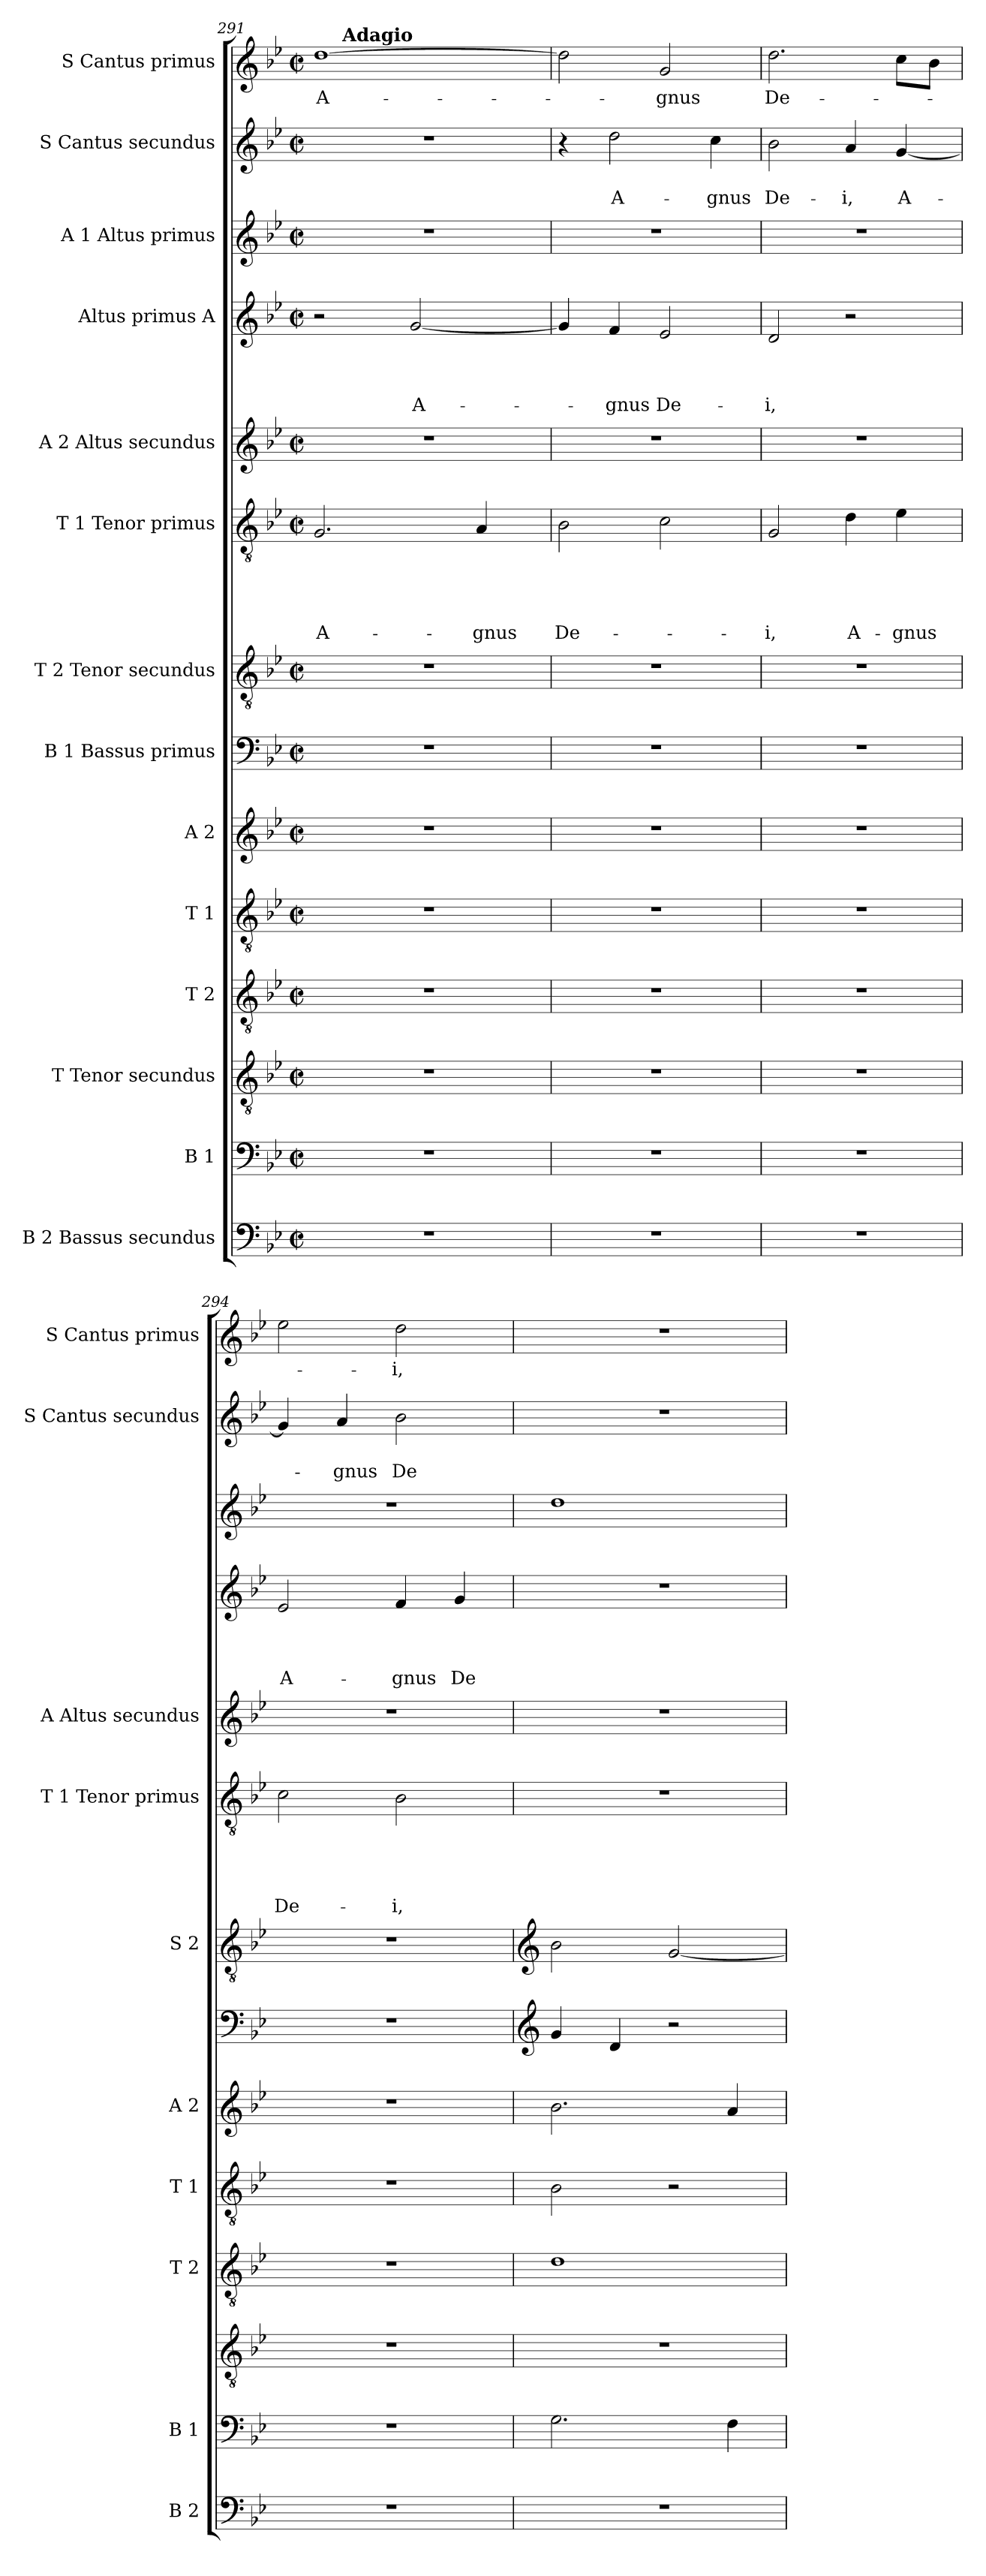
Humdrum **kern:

**kern	**kern	**kern	**kern	**kern	**kern	**kern	**kern	**kern	**text	**text	**text	**text	**text	**kern	**kern	**text	**text	**text	**text	**kern	**kern	**text	**text	**kern	**text
*part14	*part13	*part12	*part11	*part10	*part9	*part8	*part7	*part6	*part6	*part6	*part6	*part6	*part6	*part5	*part4	*part4	*part4	*part4	*part4	*part3	*part2	*part2	*part2	*part1	*part1
*staff14	*staff13	*staff12	*staff11	*staff10	*staff9	*staff8	*staff7	*staff6	*staff6	*staff6	*staff6	*staff6	*staff6	*staff5	*staff4	*staff4	*staff4	*staff4	*staff4	*staff3	*staff2	*staff2	*staff2	*staff1	*staff1
*I"B 2 Bassus secundus	*I"B 1	*I"T Tenor secundus	*I"T 2	*I"T 1	*I"A 2	*I"B 1 Bassus primus	*I"T 2 Tenor secundus	*I"T 1 Tenor primus	*	*	*	*	*	*I"A 2 Altus secundus	*I"Altus primus A	*	*	*	*	*I"A 1 Altus primus	*I"S Cantus secundus	*	*	*I"S Cantus primus	*
*I'B 2	*I'B 1	*	*I'T 2	*I'T 1	*I'A 2	*	*I'S 2	*I'T 1 Tenor primus	*	*	*	*	*	*I'A Altus secundus	*	*	*	*	*	*	*I'S Cantus secundus	*	*	*I'S Cantus primus	*
!!LO:PB:g=z
*clefF4	*clefF4	*clefGv2	*clefGv2	*clefGv2	*clefG2	*clefF4	*clefGv2	*clefGv2	*	*	*	*	*	*clefG2	*clefG2	*	*	*	*	*clefG2	*clefG2	*	*	*clefG2	*
*k[b-e-]	*k[b-e-]	*k[b-e-]	*k[b-e-]	*k[b-e-]	*k[b-e-]	*k[b-e-]	*k[b-e-]	*k[b-e-]	*	*	*	*	*	*k[b-e-]	*k[b-e-]	*	*	*	*	*k[b-e-]	*k[b-e-]	*	*	*k[b-e-]	*
*B-:	*B-:	*B-:	*B-:	*B-:	*B-:	*B-:	*B-:	*B-:	*	*	*	*	*	*B-:	*B-:	*	*	*	*	*B-:	*B-:	*	*	*B-:	*
*M2/2	*M2/2	*M2/2	*M2/2	*M2/2	*M2/2	*M2/2	*M2/2	*M2/2	*	*	*	*	*	*M2/2	*M2/2	*	*	*	*	*M2/2	*M2/2	*	*	*M2/2	*
*met(c|)	*met(c|)	*met(c|)	*met(c|)	*met(c|)	*met(c|)	*met(c|)	*met(c|)	*met(c|)	*	*	*	*	*	*met(c|)	*met(c|)	*	*	*	*	*met(c|)	*met(c|)	*	*	*met(c|)	*
=291	=291	=291	=291	=291	=291	=291	=291	=291	=291	=291	=291	=291	=291	=291	=291	=291	=291	=291	=291	=291	=291	=291	=291	=291	=291
!	!	!	!	!	!	!	!	!	!	!	!	!	!LO:LY:b	!	!	!	!	!	!	!	!	!	!	!	!LO:LY:b
*	*	*	*	*	*	*	*	*	*	*	*	*	*	*	*	*	*	*	*	*	*	*	*	*^	*
1r	1r	1r	1r	1r	1r	1r	1r	2.G/	.	.	.	.	A-	1r	2r	.	.	.	.	1r	1r	.	.	[>1dd	16.ryy	-A-
*	*	*	*	*	*	*	*	*	*	*	*	*	*	*	*	*	*	*	*	*	*	*	*	*MM72	*	*
!	!	!	!	!	!	!	!	!	!	!	!	!	!	!	!	!	!	!	!	!	!	!	!	!	!LO:TX:a:B:t=Adagio	!
.	.	.	.	.	.	.	.	.	.	.	.	.	.	.	.	.	.	.	.	.	.	.	.	.	2ryy	.
!	!	!	!	!	!	!	!	!	!	!	!	!	!	!	!	!	!	!	!LO:LY:b	!	!	!	!	!	!	!
.	.	.	.	.	.	.	.	.	.	.	.	.	.	.	[<2g/	.	.	.	A-	.	.	.	.	.	.	.
.	.	.	.	.	.	.	.	.	.	.	.	.	.	.	.	.	.	.	.	.	.	.	.	.	4ryy	.
!	!	!	!	!	!	!	!	!	!	!	!	!	!LO:LY:b	!	!	!	!	!	!	!	!	!	!	!	!	!
.	.	.	.	.	.	.	.	4A/	.	.	.	.	-gnus	.	.	.	.	.	.	.	.	.	.	.	.	.
.	.	.	.	.	.	.	.	.	.	.	.	.	.	.	.	.	.	.	.	.	.	.	.	.	8ryy	.
.	.	.	.	.	.	.	.	.	.	.	.	.	.	.	.	.	.	.	.	.	.	.	.	.	32ryy	.
=292	=292	=292	=292	=292	=292	=292	=292	=292	=292	=292	=292	=292	=292	=292	=292	=292	=292	=292	=292	=292	=292	=292	=292	=292	=292	=292
!	!	!	!	!	!	!	!	!	!	!	!	!	!LO:LY:b	!	!	!	!	!	!	!	!	!	!	!	!	!
*	*	*	*	*	*	*	*	*	*	*	*	*	*	*	*	*	*	*	*	*	*	*	*	*v	*v	*
1r	1r	1r	1r	1r	1r	1r	1r	2B-\	.	.	.	.	De-	1r	4g/]	.	.	.	.	1r	4r	.	.	2dd\]	.
!	!	!	!	!	!	!	!	!	!	!	!	!	!	!	!	!	!	!	!LO:LY:b	!	!	!	!LO:LY:b	!	!
.	.	.	.	.	.	.	.	.	.	.	.	.	.	.	4f/	.	.	.	-gnus	.	2dd\	.	-A-	.	.
!	!	!	!	!	!	!	!	!	!	!	!	!	!	!	!	!	!	!	!LO:LY:b	!	!	!	!	!	!LO:LY:b
.	.	.	.	.	.	.	.	2c\	.	.	.	.	.	.	2e-/	.	.	.	De-	.	.	.	.	2g/	-gnus
!	!	!	!	!	!	!	!	!	!	!	!	!	!	!	!	!	!	!	!	!	!	!	!LO:LY:b	!	!
.	.	.	.	.	.	.	.	.	.	.	.	.	.	.	.	.	.	.	.	.	4cc\	.	-gnus	.	.
=293	=293	=293	=293	=293	=293	=293	=293	=293	=293	=293	=293	=293	=293	=293	=293	=293	=293	=293	=293	=293	=293	=293	=293	=293	=293
!	!	!	!	!	!	!	!	!	!	!	!	!	!LO:LY:b	!	!	!	!	!	!LO:LY:b	!	!	!	!LO:LY:b	!	!LO:LY:b
1r	1r	1r	1r	1r	1r	1r	1r	2G/	.	.	.	.	-i,	1r	2d/	.	.	.	-i,	1r	2b-\	.	De-	2.dd\	De-
!	!	!	!	!	!	!	!	!	!	!	!	!	!LO:LY:b	!	!	!	!	!	!	!	!	!	!LO:LY:b	!	!
.	.	.	.	.	.	.	.	4d\	.	.	.	.	A-	.	2r	.	.	.	.	.	4a/	.	-i,	.	.
!	!	!	!	!	!	!	!	!	!	!	!	!	!LO:LY:b	!	!	!	!	!	!	!	!	!	!LO:LY:b	!	!
.	.	.	.	.	.	.	.	4e-\	.	.	.	.	-gnus	.	.	.	.	.	.	.	[<4g/	.	A-	8cc\L	.
.	.	.	.	.	.	.	.	.	.	.	.	.	.	.	.	.	.	.	.	.	.	.	.	8b-\J	.
=294	=294	=294	=294	=294	=294	=294	=294	=294	=294	=294	=294	=294	=294	=294	=294	=294	=294	=294	=294	=294	=294	=294	=294	=294	=294
!	!	!	!	!	!	!	!	!	!	!	!	!	!LO:LY:b	!	!	!	!	!	!LO:LY:b	!	!	!	!	!	!
1r	1r	1r	1r	1r	1r	1r	1r	2c\	.	.	.	.	De-	1r	2e-/	.	.	.	A-	1r	4g/]	.	.	2ee-\	.
!	!	!	!	!	!	!	!	!	!	!	!	!	!	!	!	!	!	!	!	!	!	!	!LO:LY:b	!	!
.	.	.	.	.	.	.	.	.	.	.	.	.	.	.	.	.	.	.	.	.	4a/	.	-gnus	.	.
!	!	!	!	!	!	!	!	!	!	!	!	!	!LO:LY:b:rj	!	!	!	!	!	!LO:LY:b	!	!	!	!LO:LY:b	!	!LO:LY:b:rj
.	.	.	.	.	.	.	.	2B-\	.	.	.	.	-i,	.	4f/	.	.	.	-gnus	.	2b-\	.	De-	2dd\	-i,
!	!	!	!	!	!	!	!	!	!	!	!	!	!	!	!	!	!	!	!LO:LY:b	!	!	!	!	!	!
.	.	.	.	.	.	.	.	.	.	.	.	.	.	.	4g/	.	.	.	De-	.	.	.	.	.	.
!!LO:LB:g=z
=295	=295	=295	=295	=295	=295	=295	=295	=295	=295	=295	=295	=295	=295	=295	=295	=295	=295	=295	=295	=295	=295	=295	=295	=295	=295
*	*	*	*	*	*	*clefG2	*clefG2	*	*	*	*	*	*	*	*	*	*	*	*	*	*	*	*	*	*
1r	2.G\	1r	1d	2B-\	2.b-\	4g/	2b-\	1r	.	.	.	.	.	1r	1r	.	.	.	.	1dd	1r	.	.	1r	.
.	.	.	.	.	.	4d/	.	.	.	.	.	.	.	.	.	.	.	.	.	.	.	.	.	.	.
.	.	.	.	2r	.	2r	[<2g/	.	.	.	.	.	.	.	.	.	.	.	.	.	.	.	.	.	.
.	4F\	.	.	.	4a/	.	.	.	.	.	.	.	.	.	.	.	.	.	.	.	.	.	.	.	.
=	=	=	=	=	=	=	=	=	=	=	=	=	=	=	=	=	=	=	=	=	=	=	=	=	=
*-	*-	*-	*-	*-	*-	*-	*-	*-	*-	*-	*-	*-	*-	*-	*-	*-	*-	*-	*-	*-	*-	*-	*-	*-	*-
